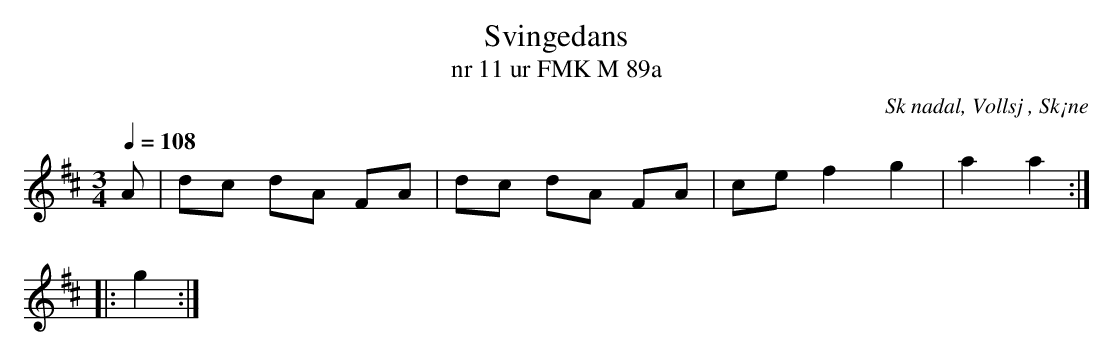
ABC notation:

X:1
T:Svingedans
T:nr 11 ur FMK M 89a
O:Sk nadal, Vollsj , Sk¡ne
M:3/4
L:1/8
Q:1/4=108
K:D
A | dc dA FA | dc dA FA | ce f2 g2 | a2 a2 :|
|: g2  :|
